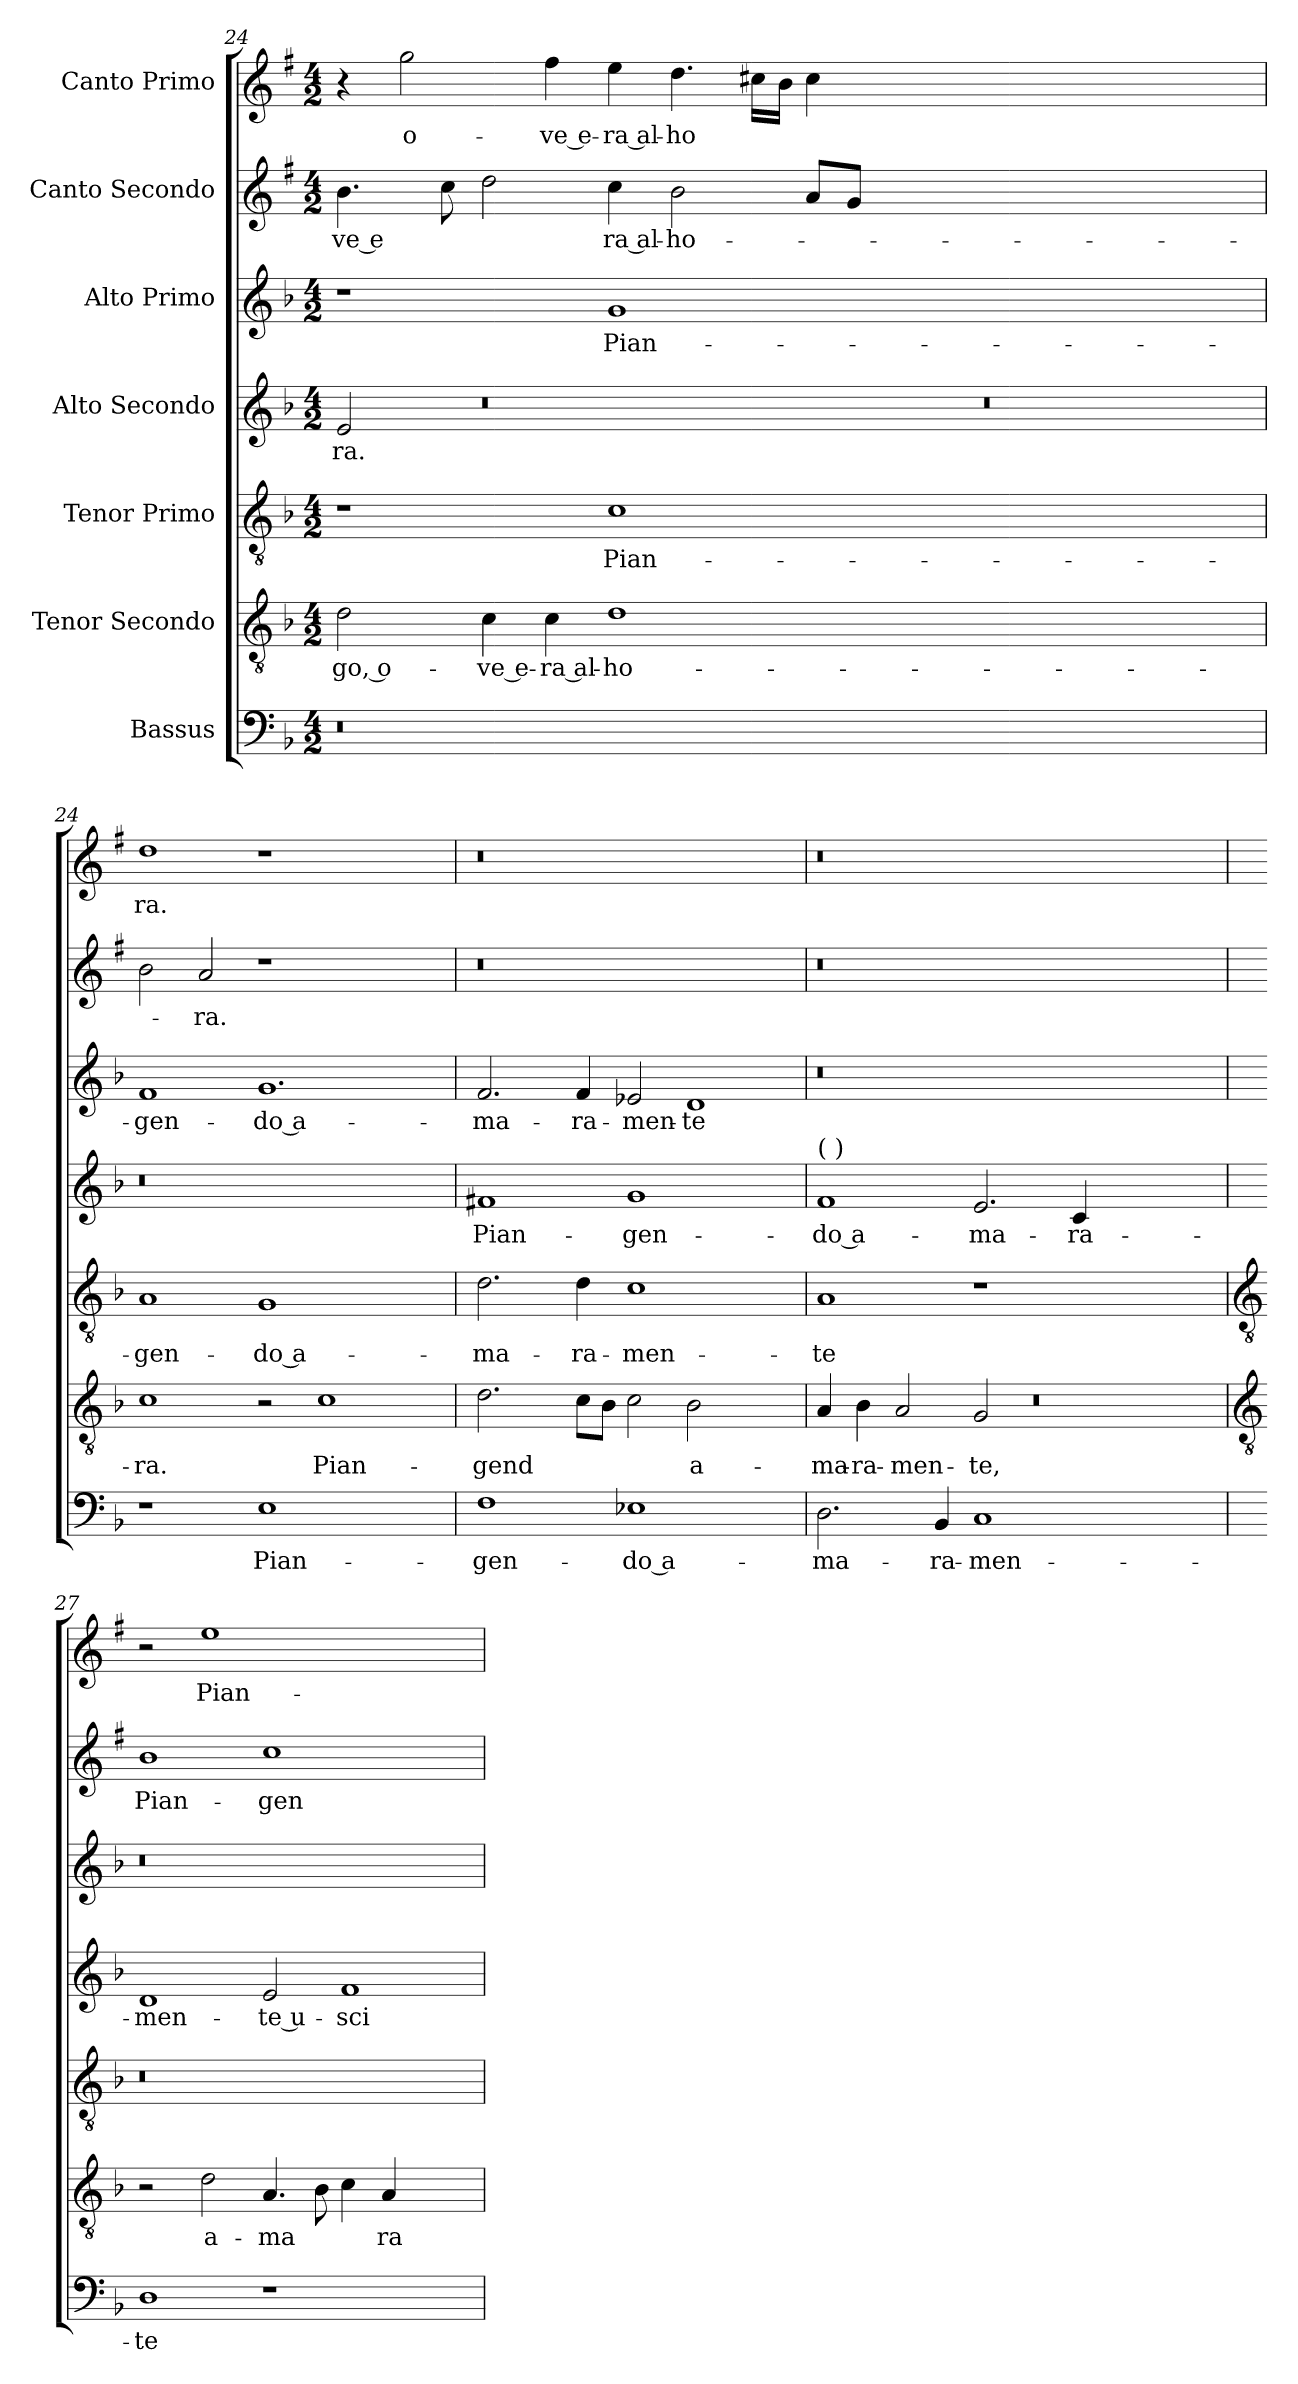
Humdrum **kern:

**kern	**text	**kern	**text	**kern	**text	**kern	**text	**kern	**text	**kern	**text	**kern	**text
*part7	*part7	*part6	*part6	*part5	*part5	*part4	*part4	*part3	*part3	*part2	*part2	*part1	*part1
*staff7	*staff7	*staff6	*staff6	*staff5	*staff5	*staff4	*staff4	*staff3	*staff3	*staff2	*staff2	*staff1	*staff1
*I"Bassus	*	*I"Tenor Secondo	*	*I"Tenor Primo	*	*I"Alto Secondo	*	*I"Alto Primo	*	*I"Canto Secondo	*	*I"Canto Primo	*
!!LO:LB:g=z
*clefF4	*	*clefGv2	*	*clefGv2	*	*clefG2	*	*clefG2	*	*clefG2	*	*clefG2	*
*	*	*	*	*	*	*	*	*	*	*ITrd1c2	*	*ITrd1c2	*
*k[b-]	*	*k[b-]	*	*k[b-]	*	*k[b-]	*	*k[b-]	*	*k[b-]	*	*k[b-]	*
*F:	*	*F:	*	*F:	*	*F:	*	*F:	*	*F:	*	*F:	*
*M4/2	*	*M4/2	*	*M4/2	*	*M4/2	*	*M4/2	*	*M4/2	*	*M4/2	*
=24	=24	=24	=24	=24	=24	=24	=24	=24	=24	=24	=24	=24	=24
!	!	!	!LO:LY:b	!	!	!	!LO:LY:b	!	!	!	!LO:LY:b	!	!
*	*	*	*	*	*	*	*	*	*	*^	*	*	*
0r	.	2d	-go, o-	1r	.	2e	-ra.	1r	.	4.a	0ryy	-ve e	4r	.
!	!	!	!	!	!	!	!	!	!	!	!	!	!	!LO:LY:b
.	.	.	.	.	.	.	.	.	.	.	.	.	2ff	o-
.	.	.	.	.	.	.	.	.	.	8b-	.	.	.	.
!	!	!	!LO:LY:b	!	!	!	!	!	!	!	!	!	!	!
.	.	4c	-ve e-	.	.	0r	.	.	.	2cc	.	.	.	.
!	!	!	!LO:LY:b	!	!	!	!	!	!	!	!	!	!	!LO:LY:b
.	.	4c	-ra al-	.	.	.	.	.	.	.	.	.	4ee	-ve e-
!	!	!	!LO:LY:b	!	!LO:LY:b	!	!	!	!LO:LY:b	!	!	!LO:LY:b	!	!LO:LY:b
.	.	1d	-ho-	1c	Pian-	.	.	1g	Pian-	4b-	.	ra al-	4dd	-ra al-
!	!	!	!	!	!	!	!	!	!	!	!	!LO:LY:b	!	!LO:LY:b
.	.	.	.	.	.	.	.	.	.	2a	.	-ho-	4.cc	-ho
.	.	.	.	.	.	.	.	.	.	.	.	.	16bLL	.
.	.	.	.	.	.	.	.	.	.	.	.	.	16aJJ	.
.	.	.	.	.	.	.	.	.	.	8gL	.	.	4b	.
.	.	.	.	.	.	.	.	.	.	8fJ	.	.	.	.
0ryy	.	0ryy	.	0ryy	.	.	.	0ryy	.	0ryy	0ryy	.	0ryy	.
.	.	.	.	.	.	0r	.	.	.	.	.	.	.	.
2ryy	.	2ryy	.	2ryy	.	.	.	2ryy	.	2ryy	2ryy	.	2ryy	.
=24A	=24A	=24A	=24A	=24A	=24A	=24A	=24A	=24A	=24A	=24A	=24A	=24A	=24A	=24A
!	!	!	!LO:LY:b	!	!LO:LY:b	!	!	!	!LO:LY:b	!	!	!	!	!LO:LY:b
1r	.	1c	-ra.	1A	-gen-	0r	.	1f	-gen-	2a	1ryy	.	1cc	ra.
!	!	!	!	!	!	!	!	!	!	!	!	!LO:LY:b	!	!
.	.	.	.	.	.	.	.	.	.	2g	.	-ra.	.	.
!	!LO:LY:b	!	!	!	!LO:LY:b	!	!	!	!LO:LY:b	!	!	!	!	!
1E	Pian-	2r	.	1G	-do a-	.	.	1.g	-do a-	1r	2ryy	.	1r	.
!	!	!	!LO:LY:b	!	!	!	!	!	!	!	!	!	!	!
.	.	1c	Pian-	.	.	.	.	.	.	.	4ryy	.	.	.
.	.	.	.	.	.	.	.	.	.	.	4ryy	.	.	.
2ryy	.	.	.	2ryy	.	2ryy	.	.	.	2ryy	2ryy	.	2ryy	.
=25A	=25A	=25A	=25A	=25A	=25A	=25A	=25A	=25A	=25A	=25A	=25A	=25A	=25A	=25A
!	!LO:LY:b	!	!LO:LY:b	!	!LO:LY:b	!	!LO:LY:b	!	!LO:LY:b	!	!	!	!	!
1F	-gen-	2.d	-gend	2.d	-ma-	1f#X	Pian-	2.f	-ma-	0r	2ryy	.	0r	.
.	.	.	.	.	.	.	.	.	.	.	0ryy	.	.	.
!	!	!	!	!	!LO:LY:b	!	!	!	!LO:LY:b	!	!	!	!	!
.	.	8cL	.	4d	-ra-	.	.	4f	-ra-	.	.	.	.	.
.	.	8B-J	.	.	.	.	.	.	.	.	.	.	.	.
!	!LO:LY:b	!	!	!	!LO:LY:b	!	!LO:LY:b	!	!LO:LY:b	!	!	!	!	!
1E-X	-do a-	2c	.	1c	-men-	1g	-gen-	2e-X	-men-	.	.	.	.	.
!	!	!	!LO:LY:b	!	!	!	!	!	!LO:LY:b	!	!	!	!	!
.	.	2B-	a-	.	.	.	.	1d	-te	.	.	.	.	.
2ryy	.	2ryy	.	2ryy	.	2ryy	.	.	.	2ryy	.	.	2ryy	.
!!LO:LB:g=z
=26A	=26A	=26A	=26A	=26A	=26A	=26A	=26A	=26A	=26A	=26A	=26A	=26A	=26A	=26A
!	!	!	!	!	!	!LO:TX:a:t=(  )	!	!	!	!	!	!	!	!
!	!LO:LY:b	!	!LO:LY:b	!	!LO:LY:b	!	!LO:LY:b	!	!	!	!	!	!	!
2.D	-ma-	4A	-ma-	1A	-te	1f	-do a-	0r	.	0r	1.ryy	.	0r	.
!	!	!	!LO:LY:b	!	!	!	!	!	!	!	!	!	!	!
.	.	4B-	-ra-	.	.	.	.	.	.	.	.	.	.	.
!	!	!	!LO:LY:b	!	!	!	!	!	!	!	!	!	!	!
.	.	2A	-men-	.	.	.	.	.	.	.	.	.	.	.
!	!LO:LY:b	!	!	!	!	!	!	!	!	!	!	!	!	!
4BB-	-ra-	.	.	.	.	.	.	.	.	.	.	.	.	.
!	!LO:LY:b	!	!LO:LY:b	!	!	!	!LO:LY:b	!	!	!	!	!	!	!
1C	-men-	2G	-te,	1r	.	2.e	-ma-	.	.	.	.	.	.	.
.	.	0r	.	.	.	.	.	.	.	.	0ryy	.	.	.
!	!	!	!	!	!	!	!LO:LY:b	!	!	!	!	!	!	!
.	.	.	.	.	.	4c	-ra-	.	.	.	.	.	.	.
1.ryy	.	.	.	1.ryy	.	1.ryy	.	1.ryy	.	1.ryy	.	.	1.ryy	.
!!LO:LB:g=z
=27A	=27A	=27A	=27A	=27A	=27A	=27A	=27A	=27A	=27A	=27A	=27A	=27A	=27A	=27A
*	*	*clefGv2	*	*clefGv2	*	*	*	*	*	*	*	*	*	*
!	!LO:LY:b	!	!	!	!	!	!LO:LY:b	!	!	!	!	!LO:LY:b	!	!
1D	-te	2r	.	0r	.	1d	-men-	0r	.	1a	2ryy	Pian-	2r	.
!	!	!	!LO:LY:b	!	!	!	!	!	!	!	!	!	!	!LO:LY:b
.	.	2d	a-	.	.	.	.	.	.	.	0ryy	.	1dd	Pian-
!	!	!	!LO:LY:b	!	!	!	!LO:LY:b	!	!	!	!	!LO:LY:b	!	!
1r	.	4.A	-ma	.	.	2e	-te u-	.	.	1b-	.	-gen-	.	.
.	.	8B-	.	.	.	.	.	.	.	.	.	.	.	.
!	!	!	!	!	!	!	!LO:LY:b	!	!	!	!	!	!	!LO:LY:b
.	.	4c	.	.	.	1f	-sci	.	.	.	.	.	[2ee-Xyy	-gend
!	!	!	!LO:LY:b	!	!	!	!	!	!	!	!	!	!	!
.	.	4A	ra-	.	.	.	.	.	.	.	.	.	.	.
2ryy	.	2ryy	.	2ryy	.	.	.	2ryy	.	2ryy	.	.	2ryy	.
*	*	*	*	*	*	*	*	*	*	*v	*v	*	*	*
=	=	=	=	=	=	=	=	=	=	=	=	=	=
*-	*-	*-	*-	*-	*-	*-	*-	*-	*-	*-	*-	*-	*-
